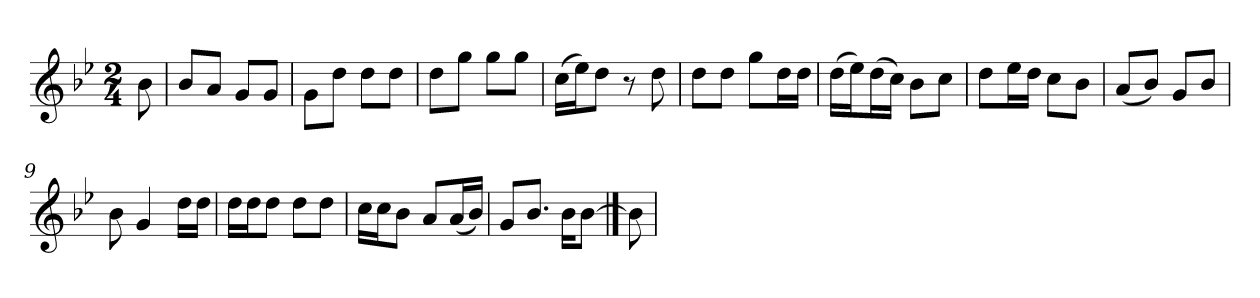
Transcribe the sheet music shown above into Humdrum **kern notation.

**kern
*part1
*staff1
*k[b-e-]
*M2/4
*MM120
=
8b-
=1
8b-L
8aJ
8gL
8gJ
=2
8gL
8ddJ
8ddL
8ddJ
=3
8ddL
8ggJ
8ggL
8ggJ
=4
(16ccLL
16ee-J)
8ddJ
8r
8dd
=5
8ddL
8ddJ
8ggL
16ddL
16ddJJ
=6
(16ddLL
16ee-J)
(16ddL
16ccJJ)
8b-L
8ccJ
=7
8ddL
16ee-L
16ddJJ
8ccL
8b-J
=8
(8aL
8b-J)
8gL
8b-J
=9
8b-
4g
16ddLL
16ddJJ
=10
16ddLL
16ddJ
8ddJ
8ddL
8ddJ
=11
16ccLL
16ccJ
8b-J
8aL
(16aL
16b-JJ)
=12
8gL
8.b-J
16b-KL
[8b-J
==13
8b-]
=
*-
